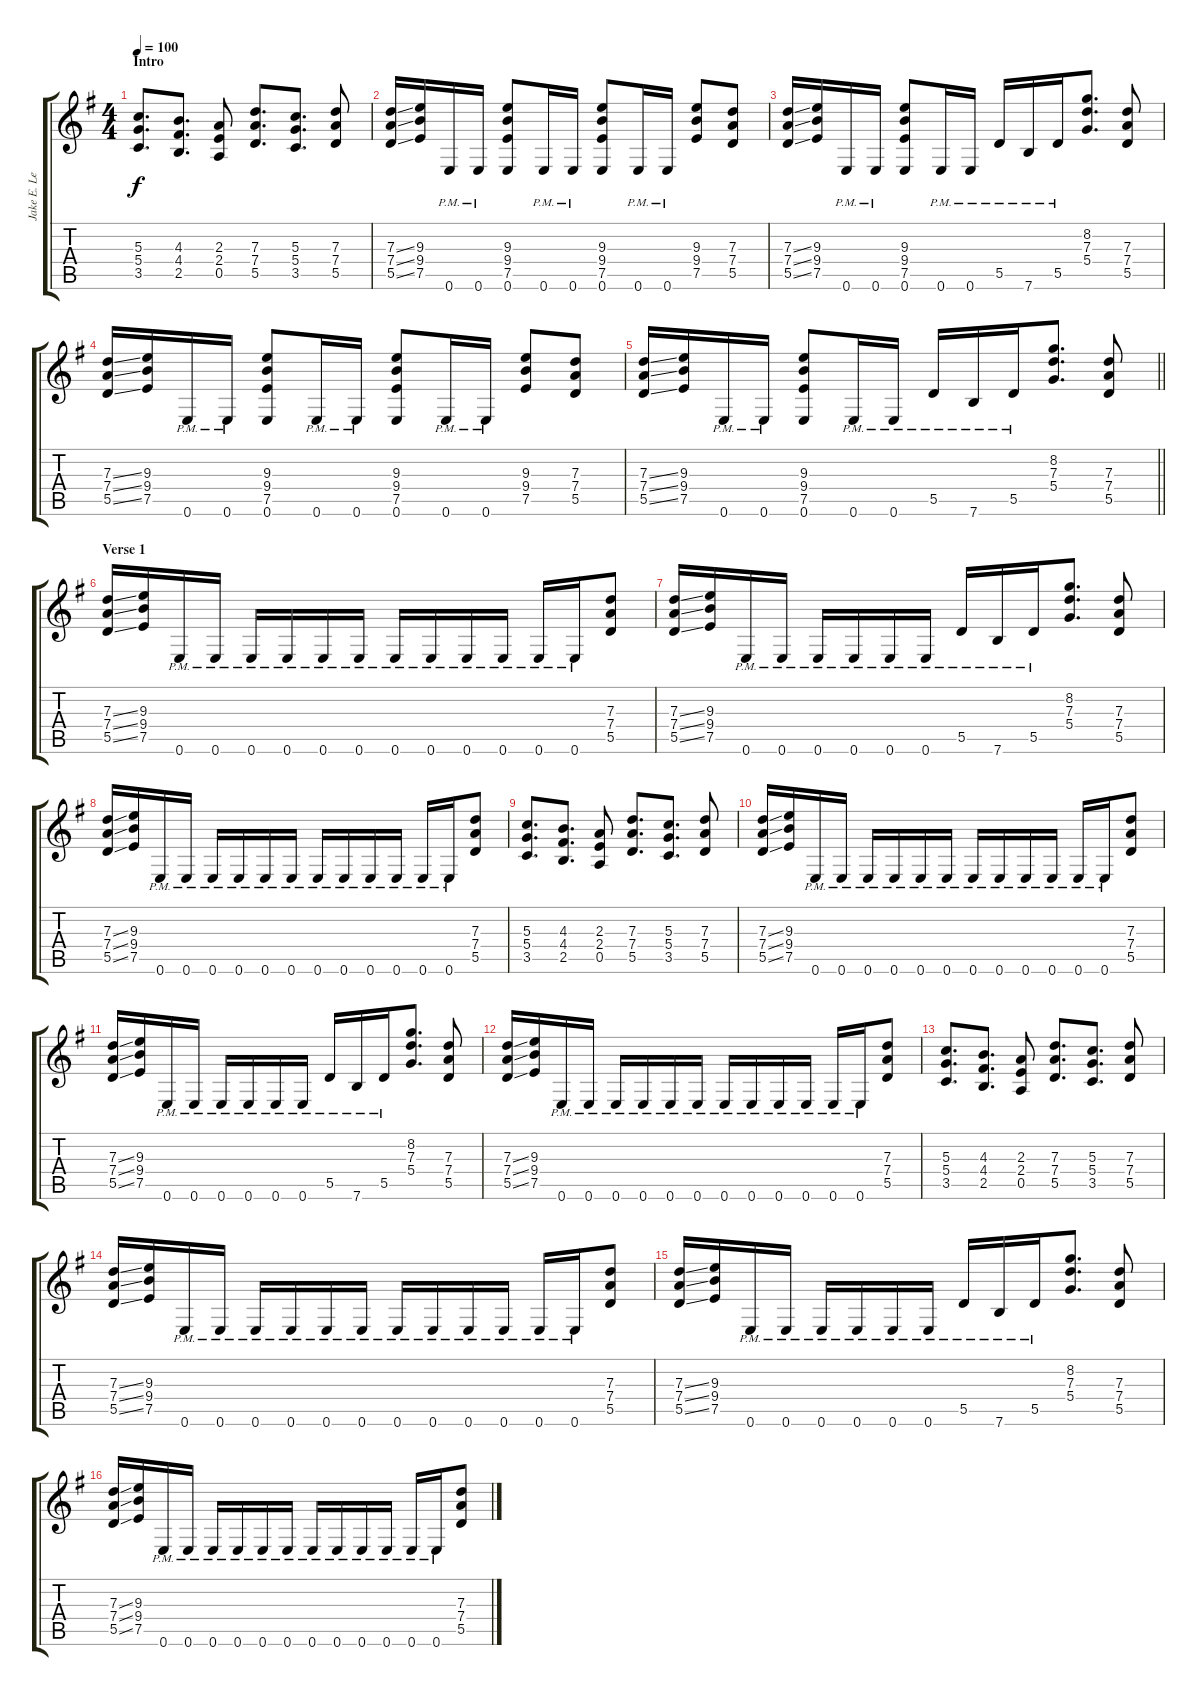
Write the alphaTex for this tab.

\track ("Jake E. Lee" "Jake E. Le") {instrument distortionguitar}
\staff {score tabs}
\tuning (E4 B3 G3 D3 A2 E2) {hide}
\ts (4 4)
\section ("" "Intro")
\tempo 100
\clef g2
\ks eminor
(5.3 5.4 3.5).8{d dy f instrument distortionguitar} (4.3 4.4 2.5).8{d} (2.3 2.4 0.5).8 (7.3 7.4 5.5).8{d} (5.3 5.4 3.5).8{d} (7.3 7.4 5.5).8 |
(7.3{ss} 7.4{ss} 5.5{ss}).16 (9.3 9.4 7.5).16 0.6{pm}.16 0.6{pm}.16 (9.3 9.4 7.5 0.6).8 0.6{pm}.16 0.6{pm}.16 (9.3 9.4 7.5 0.6).8 0.6{pm}.16 0.6{pm}.16 (9.3 9.4 7.5).8 (7.3 7.4 5.5).8 |
(7.3{ss} 7.4{ss} 5.5{ss}).16 (9.3 9.4 7.5).16 0.6{pm}.16 0.6{pm}.16 (9.3 9.4 7.5 0.6).8 0.6{pm}.16 0.6{pm}.16 5.5{pm}.16 7.6{pm}.16 5.5{pm}.16 (8.2 7.3 5.4).8{d} (7.3 7.4 5.5).8 |
(7.3{ss} 7.4{ss} 5.5{ss}).16 (9.3 9.4 7.5).16 0.6{pm}.16 0.6{pm}.16 (9.3 9.4 7.5 0.6).8 0.6{pm}.16 0.6{pm}.16 (9.3 9.4 7.5 0.6).8 0.6{pm}.16 0.6{pm}.16 (9.3 9.4 7.5).8 (7.3 7.4 5.5).8 |
\barLineRight lightlight
(7.3{ss} 7.4{ss} 5.5{ss}).16 (9.3 9.4 7.5).16 0.6{pm}.16 0.6{pm}.16 (9.3 9.4 7.5 0.6).8 0.6{pm}.16 0.6{pm}.16 5.5{pm}.16 7.6{pm}.16 5.5{pm}.16 (8.2 7.3 5.4).8{d} (7.3 7.4 5.5).8 |
\section ("" "Verse 1")
(7.3{ss} 7.4{ss} 5.5{ss}).16 (9.3 9.4 7.5).16 0.6{pm}.16 0.6{pm}.16 0.6{pm}.16 0.6{pm}.16 0.6{pm}.16 0.6{pm}.16 0.6{pm}.16 0.6{pm}.16 0.6{pm}.16 0.6{pm}.16 0.6{pm}.16 0.6{pm}.16 (7.3 7.4 5.5).8 |
(7.3{ss} 7.4{ss} 5.5{ss}).16 (9.3 9.4 7.5).16 0.6{pm}.16 0.6{pm}.16 0.6{pm}.16 0.6{pm}.16 0.6{pm}.16 0.6{pm}.16 5.5{pm}.16 7.6{pm}.16 5.5{pm}.16 (8.2 7.3 5.4).8{d} (7.3 7.4 5.5).8 |
(7.3{ss} 7.4{ss} 5.5{ss}).16 (9.3 9.4 7.5).16 0.6{pm}.16 0.6{pm}.16 0.6{pm}.16 0.6{pm}.16 0.6{pm}.16 0.6{pm}.16 0.6{pm}.16 0.6{pm}.16 0.6{pm}.16 0.6{pm}.16 0.6{pm}.16 0.6{pm}.16 (7.3 7.4 5.5).8 |
(5.3 5.4 3.5).8{d} (4.3 4.4 2.5).8{d} (2.3 2.4 0.5).8 (7.3 7.4 5.5).8{d} (5.3 5.4 3.5).8{d} (7.3 7.4 5.5).8 |
(7.3{ss} 7.4{ss} 5.5{ss}).16 (9.3 9.4 7.5).16 0.6{pm}.16 0.6{pm}.16 0.6{pm}.16 0.6{pm}.16 0.6{pm}.16 0.6{pm}.16 0.6{pm}.16 0.6{pm}.16 0.6{pm}.16 0.6{pm}.16 0.6{pm}.16 0.6{pm}.16 (7.3 7.4 5.5).8 |
(7.3{ss} 7.4{ss} 5.5{ss}).16 (9.3 9.4 7.5).16 0.6{pm}.16 0.6{pm}.16 0.6{pm}.16 0.6{pm}.16 0.6{pm}.16 0.6{pm}.16 5.5{pm}.16 7.6{pm}.16 5.5{pm}.16 (8.2 7.3 5.4).8{d} (7.3 7.4 5.5).8 |
(7.3{ss} 7.4{ss} 5.5{ss}).16 (9.3 9.4 7.5).16 0.6{pm}.16 0.6{pm}.16 0.6{pm}.16 0.6{pm}.16 0.6{pm}.16 0.6{pm}.16 0.6{pm}.16 0.6{pm}.16 0.6{pm}.16 0.6{pm}.16 0.6{pm}.16 0.6{pm}.16 (7.3 7.4 5.5).8 |
(5.3 5.4 3.5).8{d} (4.3 4.4 2.5).8{d} (2.3 2.4 0.5).8 (7.3 7.4 5.5).8{d} (5.3 5.4 3.5).8{d} (7.3 7.4 5.5).8 |
(7.3{ss} 7.4{ss} 5.5{ss}).16 (9.3 9.4 7.5).16 0.6{pm}.16 0.6{pm}.16 0.6{pm}.16 0.6{pm}.16 0.6{pm}.16 0.6{pm}.16 0.6{pm}.16 0.6{pm}.16 0.6{pm}.16 0.6{pm}.16 0.6{pm}.16 0.6{pm}.16 (7.3 7.4 5.5).8 |
(7.3{ss} 7.4{ss} 5.5{ss}).16 (9.3 9.4 7.5).16 0.6{pm}.16 0.6{pm}.16 0.6{pm}.16 0.6{pm}.16 0.6{pm}.16 0.6{pm}.16 5.5{pm}.16 7.6{pm}.16 5.5{pm}.16 (8.2 7.3 5.4).8{d} (7.3 7.4 5.5).8 |
(7.3{ss} 7.4{ss} 5.5{ss}).16 (9.3 9.4 7.5).16 0.6{pm}.16 0.6{pm}.16 0.6{pm}.16 0.6{pm}.16 0.6{pm}.16 0.6{pm}.16 0.6{pm}.16 0.6{pm}.16 0.6{pm}.16 0.6{pm}.16 0.6{pm}.16 0.6{pm}.16 (7.3 7.4 5.5).8
